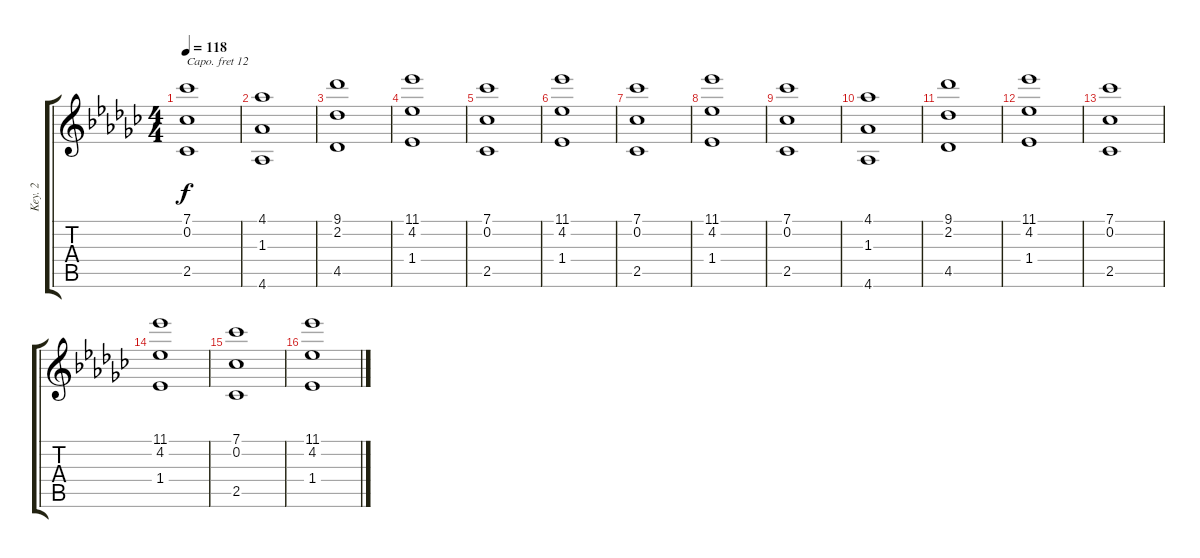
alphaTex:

\track ("Key. 2" "Key. 2") {instrument stringensemble2}
\staff {score tabs}
\capo 12
\tuning (E4 B3 G3 D3 A2 E2) {hide}
\ts (4 4)
\tempo 118
\clef g2
\ks ebminor
(7.1 0.2 2.5).1{dy f} |
(4.1 1.3 4.6).1 |
(9.1 2.2 4.5).1 |
(11.1 4.2 1.4).1 |
(7.1 0.2 2.5).1 |
(11.1 4.2 1.4).1 |
(7.1 0.2 2.5).1 |
(11.1 4.2 1.4).1 |
(7.1 0.2 2.5).1 |
(4.1 1.3 4.6).1 |
(9.1 2.2 4.5).1 |
(11.1 4.2 1.4).1 |
(7.1 0.2 2.5).1 |
(11.1 4.2 1.4).1 |
(7.1 0.2 2.5).1 |
(11.1 4.2 1.4).1
